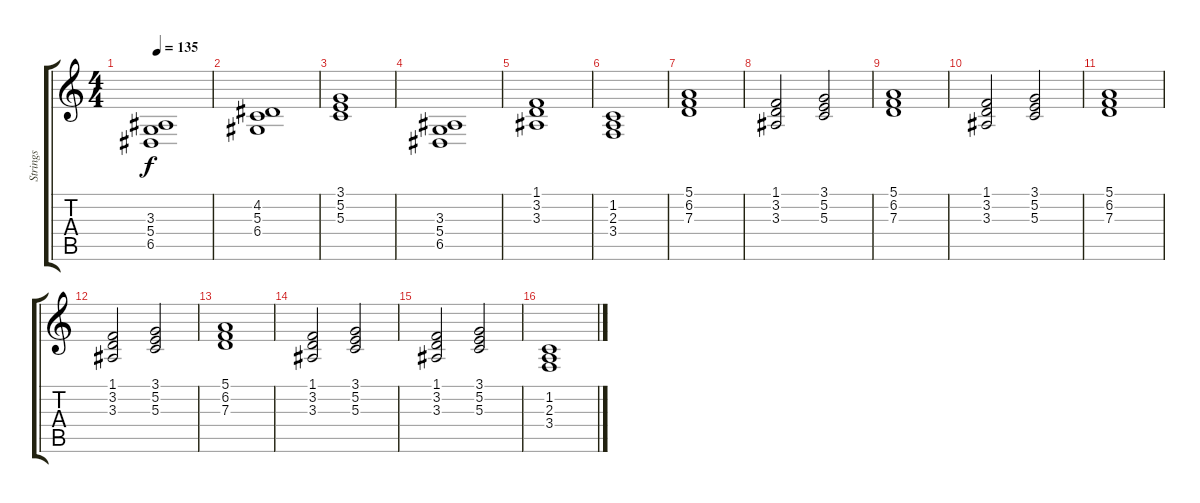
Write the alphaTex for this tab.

\track ("Strings" "Strings") {instrument stringensemble1}
\staff {score tabs}
\tuning (E4 B3 G3 D3 A2 E2) {hide}
\ts (4 4)
\tempo 135
\clef g2
\ks c
(3.3 5.4 6.5).1{dy f} |
(4.2 5.3 6.4).1 |
(3.1 5.2 5.3).1{volume 11} |
(3.3 5.4 6.5).1 |
(1.1 3.2 3.3).1 |
(1.2 2.3 3.4).1 |
(5.1 6.2 7.3).1{volume 11} |
(1.1 3.2 3.3).2 (3.1 5.2 5.3).2 |
(5.1 6.2 7.3).1{volume 11} |
(1.1 3.2 3.3).2 (3.1 5.2 5.3).2 |
(5.1 6.2 7.3).1{volume 11} |
(1.1 3.2 3.3).2 (3.1 5.2 5.3).2 |
(5.1 6.2 7.3).1{volume 11} |
(1.1 3.2 3.3).2 (3.1 5.2 5.3).2 |
(1.1 3.2 3.3).2 (3.1 5.2 5.3).2 |
(1.2 2.3 3.4).1
